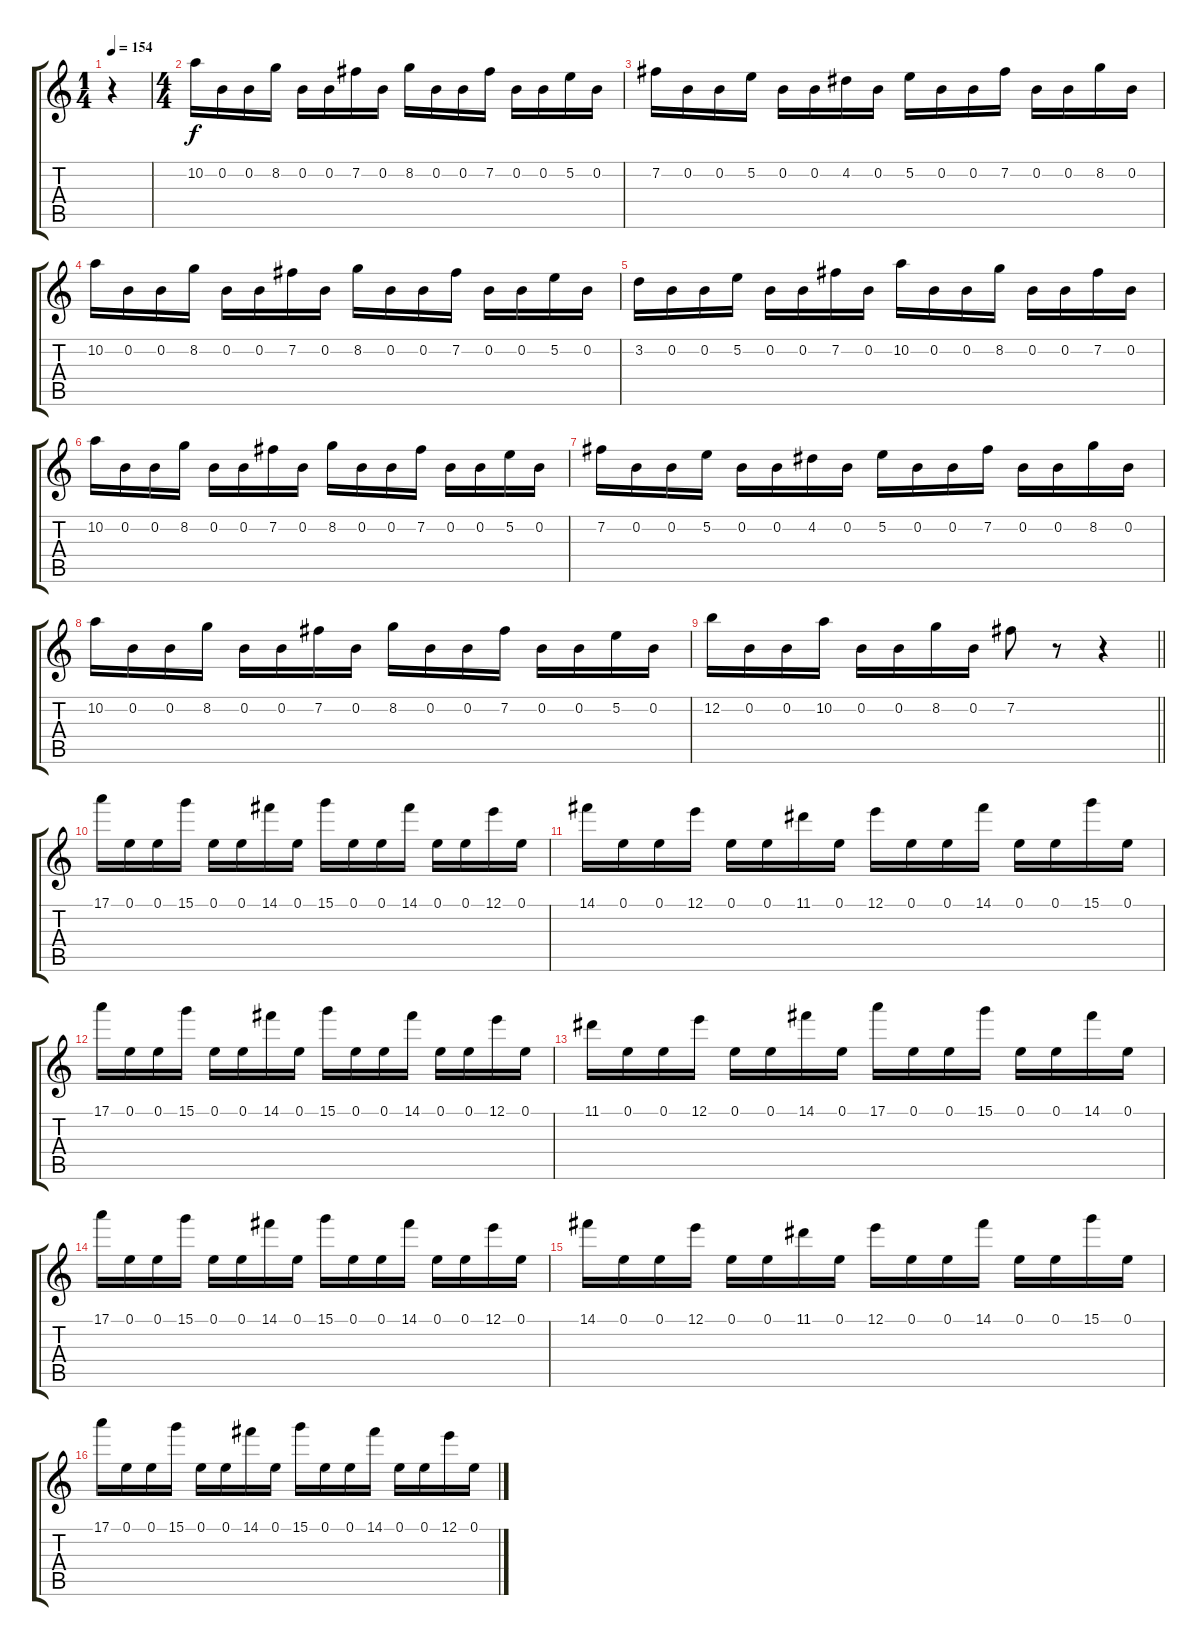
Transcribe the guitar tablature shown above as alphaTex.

\track "" {instrument distortionguitar}
\staff {score tabs}
\tuning (E4 B3 G3 D3 A2 E2) {hide}
\ts (1 4)
\tempo 154
\clef g2
\ks c
r.4{dy f instrument distortionguitar} |
\ts (4 4)
10.2.16 0.2.16 0.2.16 8.2.16 0.2.16 0.2.16 7.2.16 0.2.16 8.2.16 0.2.16 0.2.16 7.2.16 0.2.16 0.2.16 5.2.16 0.2.16 |
7.2.16 0.2.16 0.2.16 5.2.16 0.2.16 0.2.16 4.2.16 0.2.16 5.2.16 0.2.16 0.2.16 7.2.16 0.2.16 0.2.16 8.2.16 0.2.16 |
10.2.16 0.2.16 0.2.16 8.2.16 0.2.16 0.2.16 7.2.16 0.2.16 8.2.16 0.2.16 0.2.16 7.2.16 0.2.16 0.2.16 5.2.16 0.2.16 |
3.2.16 0.2.16 0.2.16 5.2.16 0.2.16 0.2.16 7.2.16 0.2.16 10.2.16 0.2.16 0.2.16 8.2.16 0.2.16 0.2.16 7.2.16 0.2.16 |
10.2.16 0.2.16 0.2.16 8.2.16 0.2.16 0.2.16 7.2.16 0.2.16 8.2.16 0.2.16 0.2.16 7.2.16 0.2.16 0.2.16 5.2.16 0.2.16 |
7.2.16 0.2.16 0.2.16 5.2.16 0.2.16 0.2.16 4.2.16 0.2.16 5.2.16 0.2.16 0.2.16 7.2.16 0.2.16 0.2.16 8.2.16 0.2.16 |
10.2.16 0.2.16 0.2.16 8.2.16 0.2.16 0.2.16 7.2.16 0.2.16 8.2.16 0.2.16 0.2.16 7.2.16 0.2.16 0.2.16 5.2.16 0.2.16 |
\barLineRight lightlight
12.2.16 0.2.16 0.2.16 10.2.16 0.2.16 0.2.16 8.2.16 0.2.16 7.2.8 r.8 r.4 |
17.1.16 0.1.16 0.1.16 15.1.16 0.1.16 0.1.16 14.1.16 0.1.16 15.1.16 0.1.16 0.1.16 14.1.16 0.1.16 0.1.16 12.1.16 0.1.16 |
14.1.16 0.1.16 0.1.16 12.1.16 0.1.16 0.1.16 11.1.16 0.1.16 12.1.16 0.1.16 0.1.16 14.1.16 0.1.16 0.1.16 15.1.16 0.1.16 |
17.1.16 0.1.16 0.1.16 15.1.16 0.1.16 0.1.16 14.1.16 0.1.16 15.1.16 0.1.16 0.1.16 14.1.16 0.1.16 0.1.16 12.1.16 0.1.16 |
11.1.16 0.1.16 0.1.16 12.1.16 0.1.16 0.1.16 14.1.16 0.1.16 17.1.16 0.1.16 0.1.16 15.1.16 0.1.16 0.1.16 14.1.16 0.1.16 |
17.1.16 0.1.16 0.1.16 15.1.16 0.1.16 0.1.16 14.1.16 0.1.16 15.1.16 0.1.16 0.1.16 14.1.16 0.1.16 0.1.16 12.1.16 0.1.16 |
14.1.16 0.1.16 0.1.16 12.1.16 0.1.16 0.1.16 11.1.16 0.1.16 12.1.16 0.1.16 0.1.16 14.1.16 0.1.16 0.1.16 15.1.16 0.1.16 |
17.1.16 0.1.16 0.1.16 15.1.16 0.1.16 0.1.16 14.1.16 0.1.16 15.1.16 0.1.16 0.1.16 14.1.16 0.1.16 0.1.16 12.1.16 0.1.16
